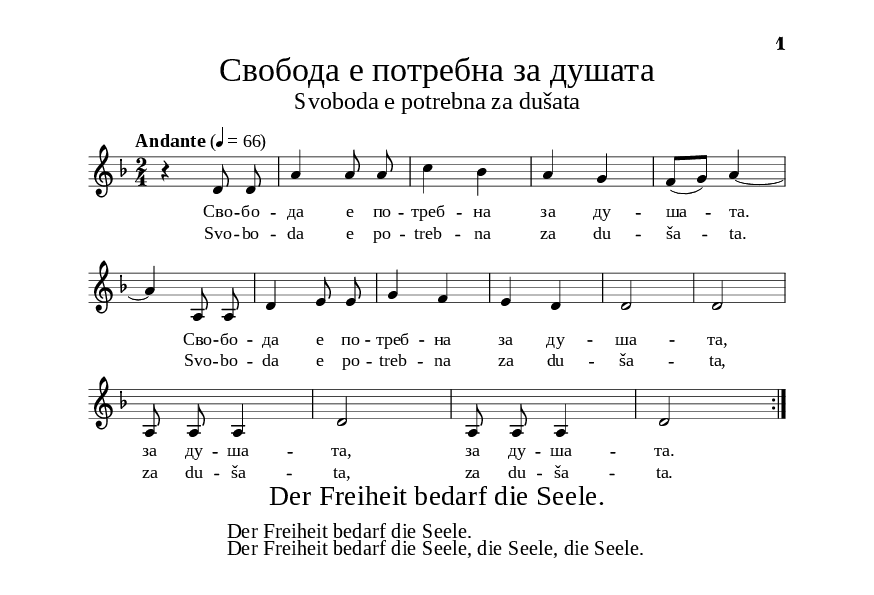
\version "2.24.3"

% include paper part and global functions
\include "include/globals.ily"

\bookpart {
  \label #'ref169_2
  \tocItem \markup "Свобода е потребна за душата – Svoboda e potrebna za dušata "
  \include "include/bookpart-paper.ily"
  \score {
    \include "include/score-layout.ily"

    \new Voice \absolute {
      \clef treble
      \key d \minor
      \time 2/4
      \tempoFunc "Andante" 4 "66"
      \autoBeamOff
      
        r4  d'8  d'8 | % 2
        a'4  a'8  a'8 | % 3
        c''4  bes'4 | % 4
        a'4  g'4 | % 5
        f'8 ( [  g'8 ) ]  a'4 ~ \break | % 6
        a'4  a8  a8 |  % 7
        d'4  e'8  e'8 | % 8
        g'4  f'4 | % 9
        e'4  d'4 |
        d'2 | % 11
        d'2 | \break % 12
        a8  a8  a4 | % 13
        d'2 | % 14
        a8  a8  a4 | % 15
        d'2
     \bar ":|."
    }
    \addlyrics {
      Сво -- бо -- да е по -- треб -- на
      за ду -- ша -- та. Сво -- бо
      -- да е по -- треб -- на за ду --
      ша -- та, за ду -- ша -- та, за ду
      -- ша -- та.}
     \addlyrics {
      Svo -- bo -- da e po -- treb -- na
      za du -- ša -- ta. Svo -- bo
      -- da e po -- treb -- na za du --
      ša -- ta, za du -- ša -- ta, za du
      -- ša -- ta.}

        \header {
          title = \titleFunc "Свобода е потребна за душата" "Svoboda e potrebna za dušata"
        }

        \midi{}

      } % score

      

      % include foreign translation(s) of the song
      \version "2.24.3"

\markup \fill-line { \fontsize #deTitleFontSize "Der Freiheit bedarf die Seele." }
\markup \null
\markup \null
\markup \fontsize #deCoupletFontSize {
  \hspace #19
  \override #`(baseline-skip . ,deCoupletBaselineSkip)

  \column {

  \line { "Der Freiheit bedarf die Seele." }
  \line { "Der Freiheit bedarf die Seele, die Seele, die Seele. " }

  }
}


      

    } % bookpart

    % Più mosso
    %
